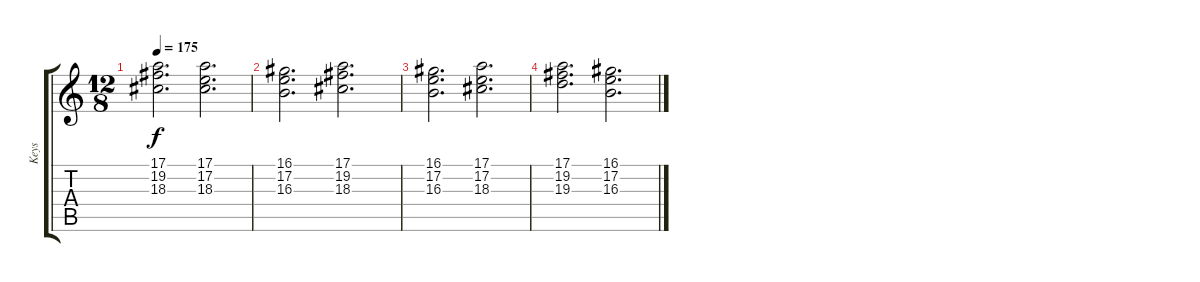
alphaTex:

\track ("Keys" "Keys") {instrument synthstrings1}
\staff {score tabs}
\tuning (E4 B3 G3 D3 A2 E2) {hide}
\ts (12 8)
\tempo 175
\clef g2
\ks c
(17.1 19.2 18.3).2{d dy f} (17.1 17.2 18.3).2{d} |
(16.1 17.2 16.3).2{d} (17.1 19.2 18.3).2{d} |
(16.1 17.2 16.3).2{d} (17.1 17.2 18.3).2{d} |
(17.1 19.2 19.3).2{d} (16.1 17.2 16.3).2{d}
